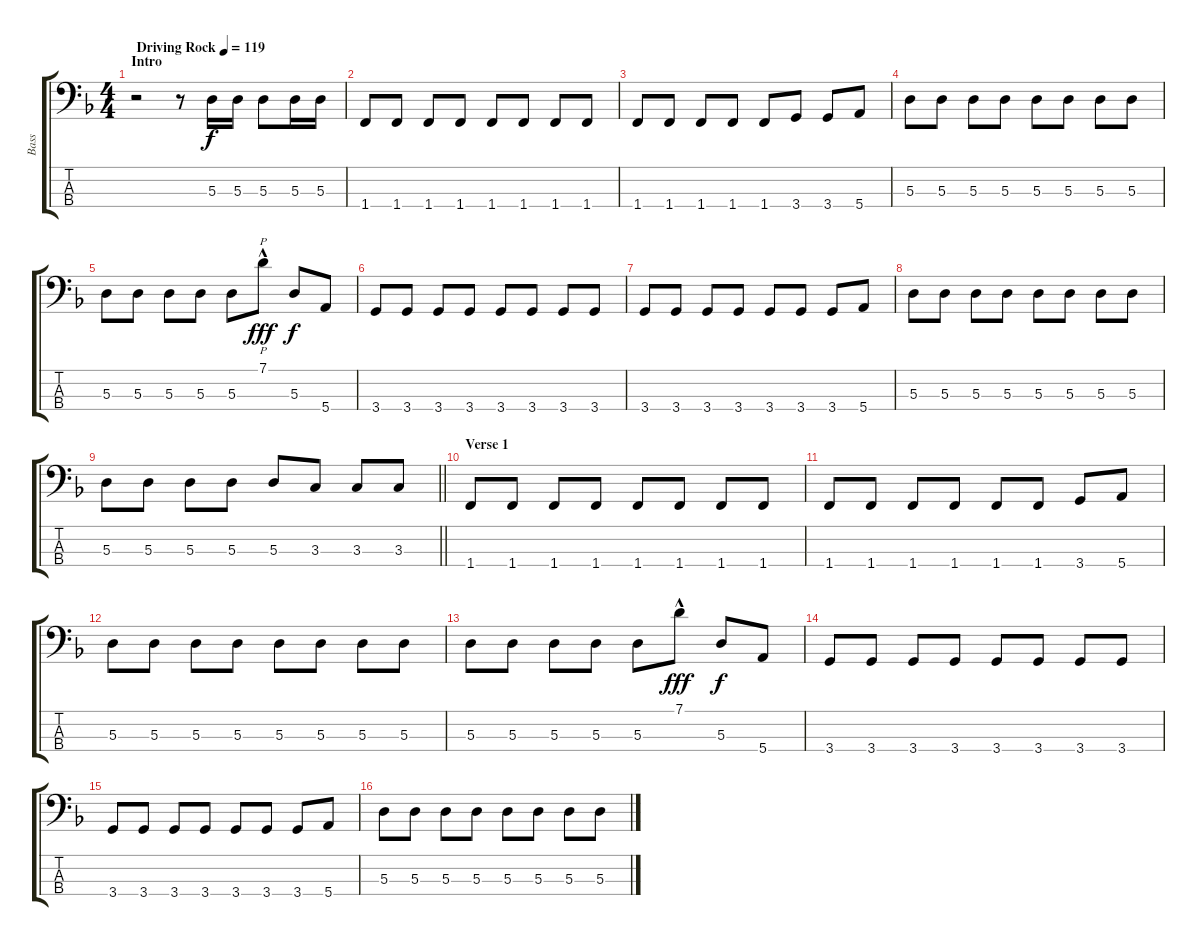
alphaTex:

\track ("Bass" "Bass") {instrument electricbassfinger}
\staff {score tabs}
\tuning (G2 D2 A1 E1) {hide}
\ts (4 4)
\section ("" "Intro")
\tempo (119 "Driving Rock")
\clef f4
\ks f
r.2{dy f instrument electricbassfinger} r.8 5.3.16 5.3.16 5.3.8 5.3.16 5.3.16 |
1.4.8 1.4.8 1.4.8 1.4.8 1.4.8 1.4.8 1.4.8 1.4.8 |
1.4.8 1.4.8 1.4.8 1.4.8 1.4.8 3.4.8 3.4.8 5.4.8 |
5.3.8 5.3.8 5.3.8 5.3.8 5.3.8 5.3.8 5.3.8 5.3.8 |
5.3.8 5.3.8 5.3.8 5.3.8 5.3.8 7.1{hac}.8{p dy fff} 5.3.8{dy f} 5.4.8 |
3.4.8 3.4.8 3.4.8 3.4.8 3.4.8 3.4.8 3.4.8 3.4.8 |
3.4.8 3.4.8 3.4.8 3.4.8 3.4.8 3.4.8 3.4.8 5.4.8 |
5.3.8 5.3.8 5.3.8 5.3.8 5.3.8 5.3.8 5.3.8 5.3.8 |
\barLineRight lightlight
5.3.8 5.3.8 5.3.8 5.3.8 5.3.8 3.3.8 3.3.8 3.3.8 |
\section ("" "Verse 1")
1.4.8 1.4.8 1.4.8 1.4.8 1.4.8 1.4.8 1.4.8 1.4.8 |
1.4.8 1.4.8 1.4.8 1.4.8 1.4.8 1.4.8 3.4.8 5.4.8 |
5.3.8 5.3.8 5.3.8 5.3.8 5.3.8 5.3.8 5.3.8 5.3.8 |
5.3.8 5.3.8 5.3.8 5.3.8 5.3.8 7.1{hac}.8{dy fff} 5.3.8{dy f} 5.4.8 |
3.4.8 3.4.8 3.4.8 3.4.8 3.4.8 3.4.8 3.4.8 3.4.8 |
3.4.8 3.4.8 3.4.8 3.4.8 3.4.8 3.4.8 3.4.8 5.4.8 |
5.3.8 5.3.8 5.3.8 5.3.8 5.3.8 5.3.8 5.3.8 5.3.8
